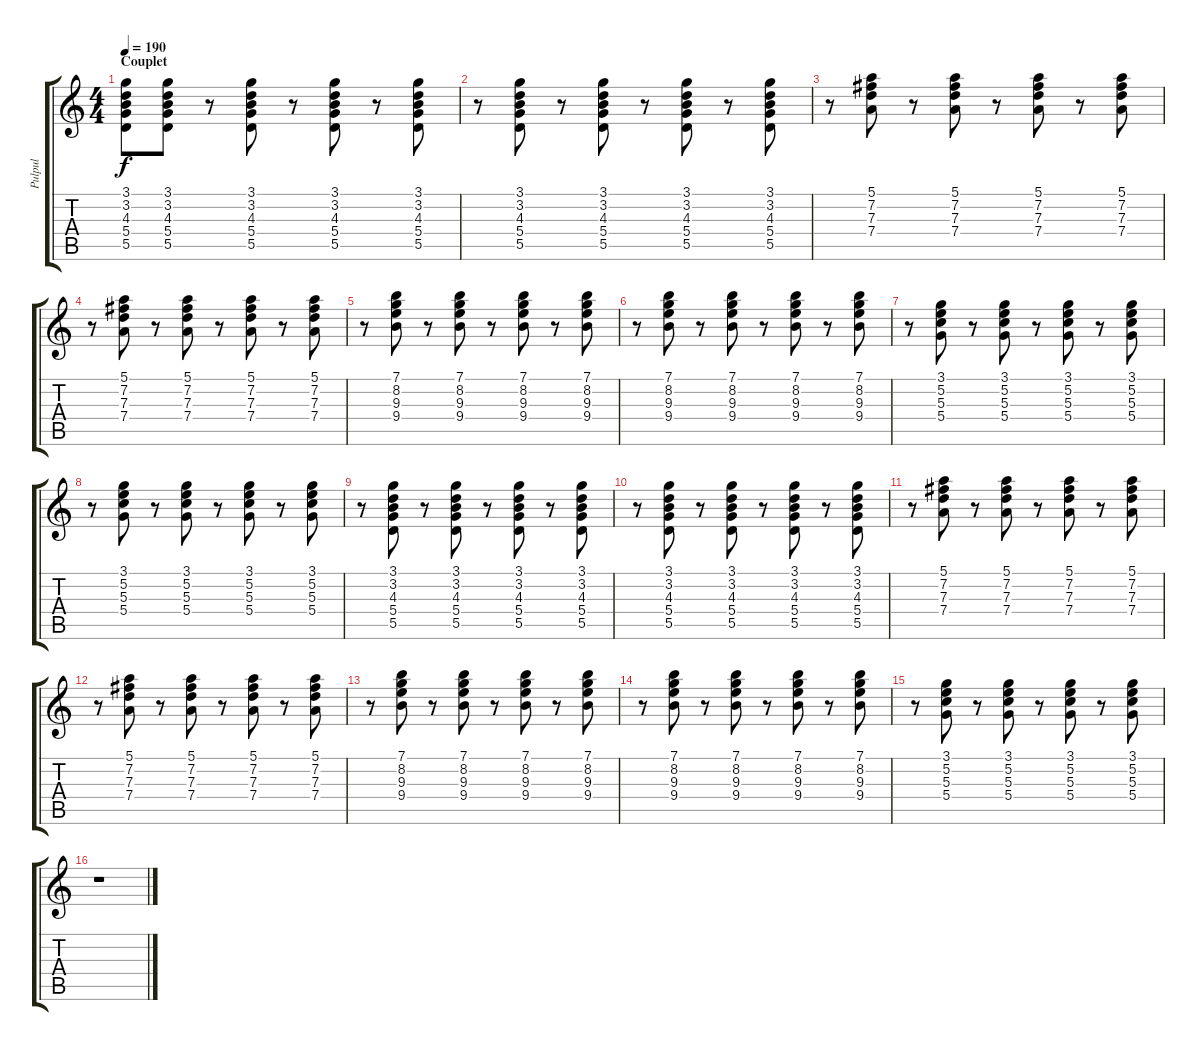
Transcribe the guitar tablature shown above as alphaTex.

\track ("Pulpul" "Pulpul") {instrument overdrivenguitar}
\staff {score tabs}
\tuning (E4 B3 G3 D3 A2 E2) {hide}
\ts (4 4)
\section ("" "Couplet")
\tempo 190
\clef g2
\ks c
(3.1 3.2 4.3 5.4 5.5).8{dy f instrument electricguitarmuted} (3.1 3.2 4.3 5.4 5.5).8 r.8 (3.1 3.2 4.3 5.4 5.5).8 r.8 (3.1 3.2 4.3 5.4 5.5).8 r.8 (3.1 3.2 4.3 5.4 5.5).8 |
r.8 (3.1 3.2 4.3 5.4 5.5).8 r.8 (3.1 3.2 4.3 5.4 5.5).8 r.8 (3.1 3.2 4.3 5.4 5.5).8 r.8 (3.1 3.2 4.3 5.4 5.5).8 |
r.8 (5.1 7.2 7.3 7.4).8 r.8 (5.1 7.2 7.3 7.4).8 r.8 (5.1 7.2 7.3 7.4).8 r.8 (5.1 7.2 7.3 7.4).8 |
r.8 (5.1 7.2 7.3 7.4).8 r.8 (5.1 7.2 7.3 7.4).8 r.8 (5.1 7.2 7.3 7.4).8 r.8 (5.1 7.2 7.3 7.4).8 |
r.8 (7.1 8.2 9.3 9.4).8 r.8 (7.1 8.2 9.3 9.4).8 r.8 (7.1 8.2 9.3 9.4).8 r.8 (7.1 8.2 9.3 9.4).8 |
r.8 (7.1 8.2 9.3 9.4).8 r.8 (7.1 8.2 9.3 9.4).8 r.8 (7.1 8.2 9.3 9.4).8 r.8 (7.1 8.2 9.3 9.4).8 |
r.8 (3.1 5.2 5.3 5.4).8 r.8 (3.1 5.2 5.3 5.4).8 r.8 (3.1 5.2 5.3 5.4).8 r.8 (3.1 5.2 5.3 5.4).8 |
r.8 (3.1 5.2 5.3 5.4).8 r.8 (3.1 5.2 5.3 5.4).8 r.8 (3.1 5.2 5.3 5.4).8 r.8 (3.1 5.2 5.3 5.4).8 |
r.8 (3.1 3.2 4.3 5.4 5.5).8 r.8 (3.1 3.2 4.3 5.4 5.5).8 r.8 (3.1 3.2 4.3 5.4 5.5).8 r.8 (3.1 3.2 4.3 5.4 5.5).8 |
r.8 (3.1 3.2 4.3 5.4 5.5).8 r.8 (3.1 3.2 4.3 5.4 5.5).8 r.8 (3.1 3.2 4.3 5.4 5.5).8 r.8 (3.1 3.2 4.3 5.4 5.5).8 |
r.8 (5.1 7.2 7.3 7.4).8 r.8 (5.1 7.2 7.3 7.4).8 r.8 (5.1 7.2 7.3 7.4).8 r.8 (5.1 7.2 7.3 7.4).8 |
r.8 (5.1 7.2 7.3 7.4).8 r.8 (5.1 7.2 7.3 7.4).8 r.8 (5.1 7.2 7.3 7.4).8 r.8 (5.1 7.2 7.3 7.4).8 |
r.8 (7.1 8.2 9.3 9.4).8 r.8 (7.1 8.2 9.3 9.4).8 r.8 (7.1 8.2 9.3 9.4).8 r.8 (7.1 8.2 9.3 9.4).8 |
r.8 (7.1 8.2 9.3 9.4).8 r.8 (7.1 8.2 9.3 9.4).8 r.8 (7.1 8.2 9.3 9.4).8 r.8 (7.1 8.2 9.3 9.4).8 |
r.8 (3.1 5.2 5.3 5.4).8 r.8 (3.1 5.2 5.3 5.4).8 r.8 (3.1 5.2 5.3 5.4).8 r.8 (3.1 5.2 5.3 5.4).8 |
r.1
